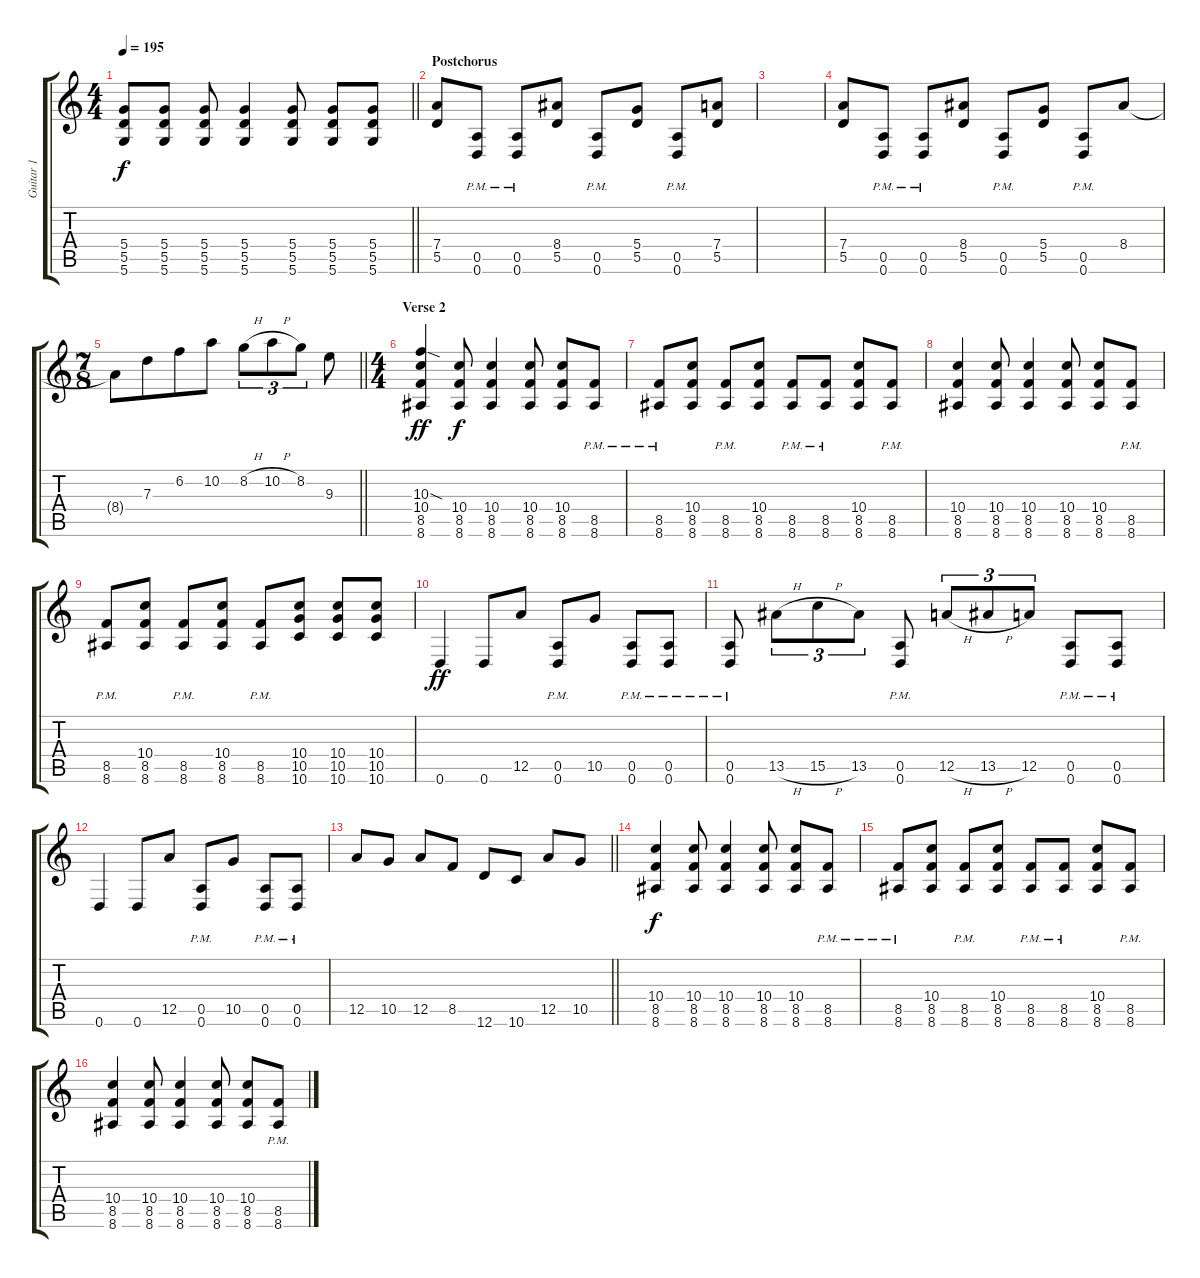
\track ("Guitar 1" "Guitar 1") {instrument distortionguitar}
\staff {score tabs}
\tuning (E4 B3 G3 D3 A2 D2) {hide}
\ts (4 4)
\tempo 195
\clef g2
\barLineRight lightlight
\ks c
(5.4{t} 5.5{t} 5.6{t}).8{dy f} (5.4 5.5 5.6).8 (5.4 5.5 5.6).8 (5.4 5.5 5.6).4 (5.4 5.5 5.6).8 (5.4 5.5 5.6).8 (5.4 5.5 5.6).8 |
\section ("" "Postchorus")
(7.4 5.5).8 (0.5{pm} 0.6{pm}).8 (0.5{pm} 0.6{pm}).8 (8.4 5.5).8 (0.5{pm} 0.6{pm}).8 (5.4 5.5).8 (0.5{pm} 0.6{pm}).8 (7.4 5.5).8 |
|
(7.4 5.5).8 (0.5{pm} 0.6{pm}).8 (0.5{pm} 0.6{pm}).8 (8.4 5.5).8 (0.5{pm} 0.6{pm}).8 (5.4 5.5).8 (0.5{pm} 0.6{pm}).8 8.4.8 |
\ts (7 8)
\barLineRight lightlight
8.4{t}.8 7.3.8 6.2.8 10.2.8 8.2{h}.8{tu (3 2)} 10.2{h}.8{tu (3 2)} 8.2.8{tu (3 2)} 9.3.8 |
\ts (4 4)
\section ("" "Verse 2")
(10.3{sod} 10.4 8.5 8.6).4{dy ff} (10.4 8.5 8.6).8{dy f} (10.4 8.5 8.6).4 (10.4 8.5 8.6).8 (10.4 8.5 8.6).8 (8.5{pm} 8.6{pm}).8 |
(8.5{pm} 8.6{pm}).8 (10.4 8.5 8.6).8 (8.5{pm} 8.6{pm}).8 (10.4 8.5 8.6).8 (8.5{pm} 8.6{pm}).8 (8.5{pm} 8.6{pm}).8 (10.4 8.5 8.6).8 (8.5{pm} 8.6{pm}).8 |
(10.4 8.5 8.6).4 (10.4 8.5 8.6).8 (10.4 8.5 8.6).4 (10.4 8.5 8.6).8 (10.4 8.5 8.6).8 (8.5{pm} 8.6{pm}).8 |
(8.5{pm} 8.6{pm}).8 (10.4 8.5 8.6).8 (8.5{pm} 8.6{pm}).8 (10.4 8.5 8.6).8 (8.5{pm} 8.6{pm}).8 (10.4 10.5 10.6).8 (10.4 10.5 10.6).8 (10.4 10.5 10.6).8 |
0.6.4{dy ff} 0.6.8 12.5.8 (0.5{pm} 0.6{pm}).8 10.5.8 (0.5{pm} 0.6{pm}).8 (0.5{pm} 0.6{pm}).8 |
(0.5{pm} 0.6{pm}).8 13.5{h}.8{tu (3 2)} 15.5{h}.8{tu (3 2)} 13.5.8{tu (3 2)} (0.5{pm} 0.6{pm}).8 12.5{h}.8{tu (3 2)} 13.5{h}.8{tu (3 2)} 12.5.8{tu (3 2)} (0.5{pm} 0.6{pm}).8 (0.5{pm} 0.6{pm}).8 |
0.6.4 0.6.8 12.5.8 (0.5{pm} 0.6{pm}).8 10.5.8 (0.5{pm} 0.6{pm}).8 (0.5{pm} 0.6{pm}).8 |
\barLineRight lightlight
12.5.8 10.5.8 12.5.8 8.5.8 12.6.8 10.6.8 12.5.8 10.5.8 |
(10.4 8.5 8.6).4{dy f} (10.4 8.5 8.6).8 (10.4 8.5 8.6).4 (10.4 8.5 8.6).8 (10.4 8.5 8.6).8 (8.5{pm} 8.6{pm}).8 |
(8.5{pm} 8.6{pm}).8 (10.4 8.5 8.6).8 (8.5{pm} 8.6{pm}).8 (10.4 8.5 8.6).8 (8.5{pm} 8.6{pm}).8 (8.5{pm} 8.6{pm}).8 (10.4 8.5 8.6).8 (8.5{pm} 8.6{pm}).8 |
(10.4 8.5 8.6).4 (10.4 8.5 8.6).8 (10.4 8.5 8.6).4 (10.4 8.5 8.6).8 (10.4 8.5 8.6).8 (8.5{pm} 8.6{pm}).8
